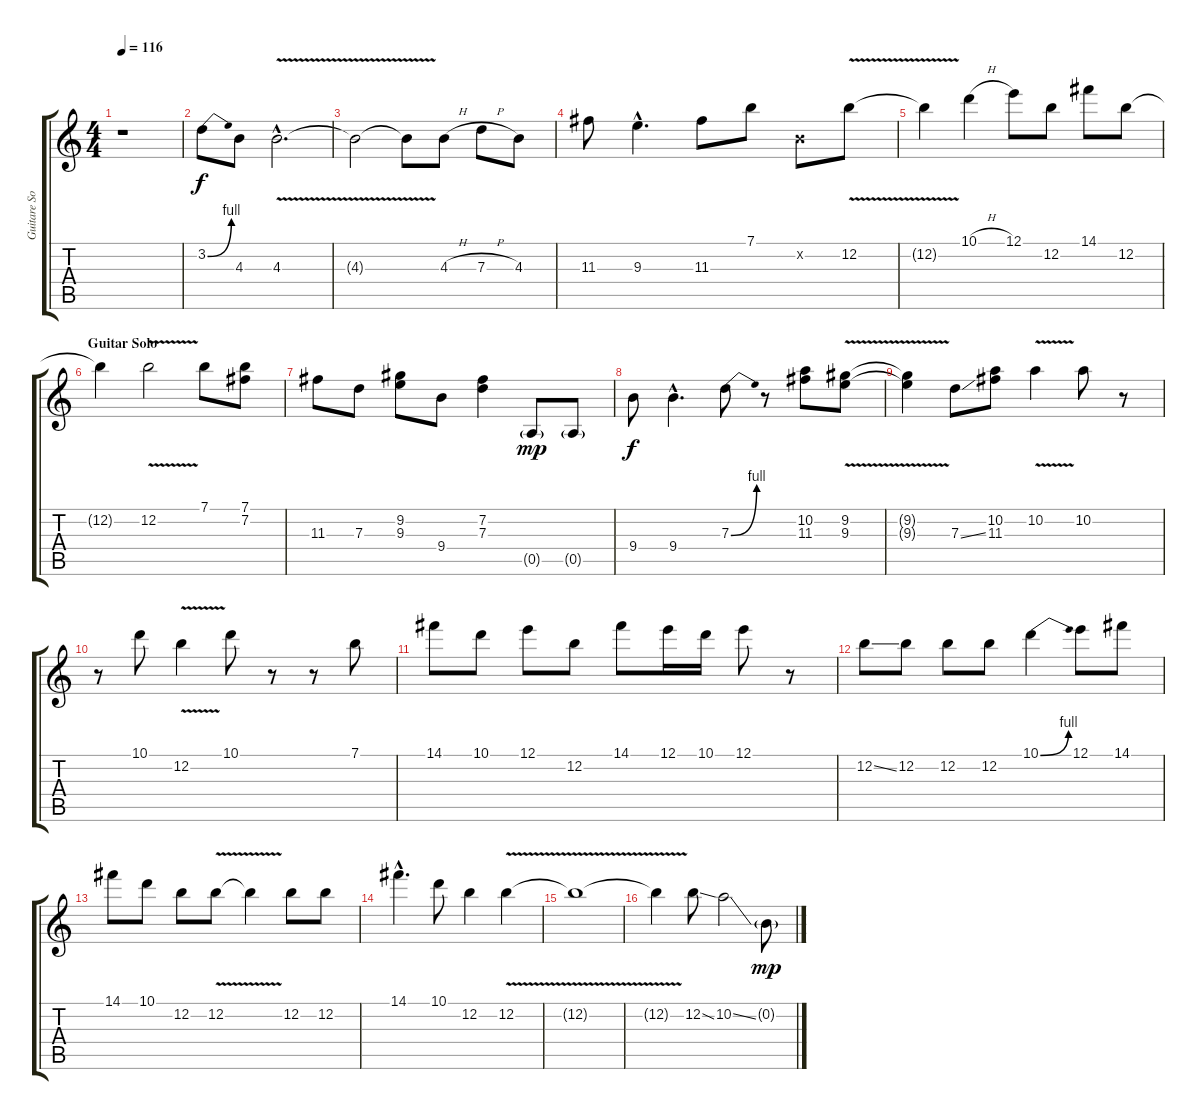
\track ("Guitare Solo" "Guitare So") {instrument distortionguitar}
\staff {score tabs}
\tuning (E4 B3 G3 D3 A2 E2) {hide}
\ts (4 4)
\tempo 116
\clef g2
\ks c
r.1{dy f} |
3.2{be (bend 0 0 60 4)}.8 4.3.8 4.3{v hac}.2{d} |
4.3{v t}.2 4.3{t}.8 4.3{h}.8 7.3{h}.8 4.3.8 |
11.3.8 9.3{hac}.4{d} 11.3.8 7.1.8 0.2{x}.8 12.2{v}.8 |
12.2{v t}.4 10.1{h}.4 12.1.8 12.2.8 14.1.8 12.2.8 |
\section ("" "Guitar Solo")
12.2{t}.4 12.2{v}.2 7.1.8 (7.1 7.2).8 |
11.3.8 7.3.8 (9.2 9.3).8 9.4.8 (7.2 7.3).4 0.5{g}.8{dy mp} 0.5{g}.8 |
9.4.8{dy f} 9.4{hac}.4{d} 7.3{be (bend 0 0 60 4)}.8 r.8 (10.2 11.3).8 (9.2{v} 9.3{v}).8 |
(9.2{v t} 9.3{v t}).4 7.3{ss}.8 (10.2 11.3).8 10.2{v}.4 10.2.8 r.8 |
r.8 10.1.8 12.2{v}.4 10.1.8 r.8 r.8 7.1.8 |
14.1.8 10.1.8 12.1.8 12.2.8 14.1.8 12.1.16 10.1.16 12.1.8 r.8 |
12.2{ss}.8 12.2.8 12.2.8 12.2.8 10.1{be (bend 0 0 60 4)}.4 12.1.8 14.1.8 |
14.1.8 10.1.8 12.2.8 12.2{v}.8 12.2{v t}.4 12.2.8 12.2.8 |
14.1{hac}.4{d} 10.1.8 12.2.4 12.2{v}.4 |
12.2{v t}.1 |
12.2{v t}.4 12.2{ss}.8 10.2{ss}.2 0.2{g}.8{dy mp}
